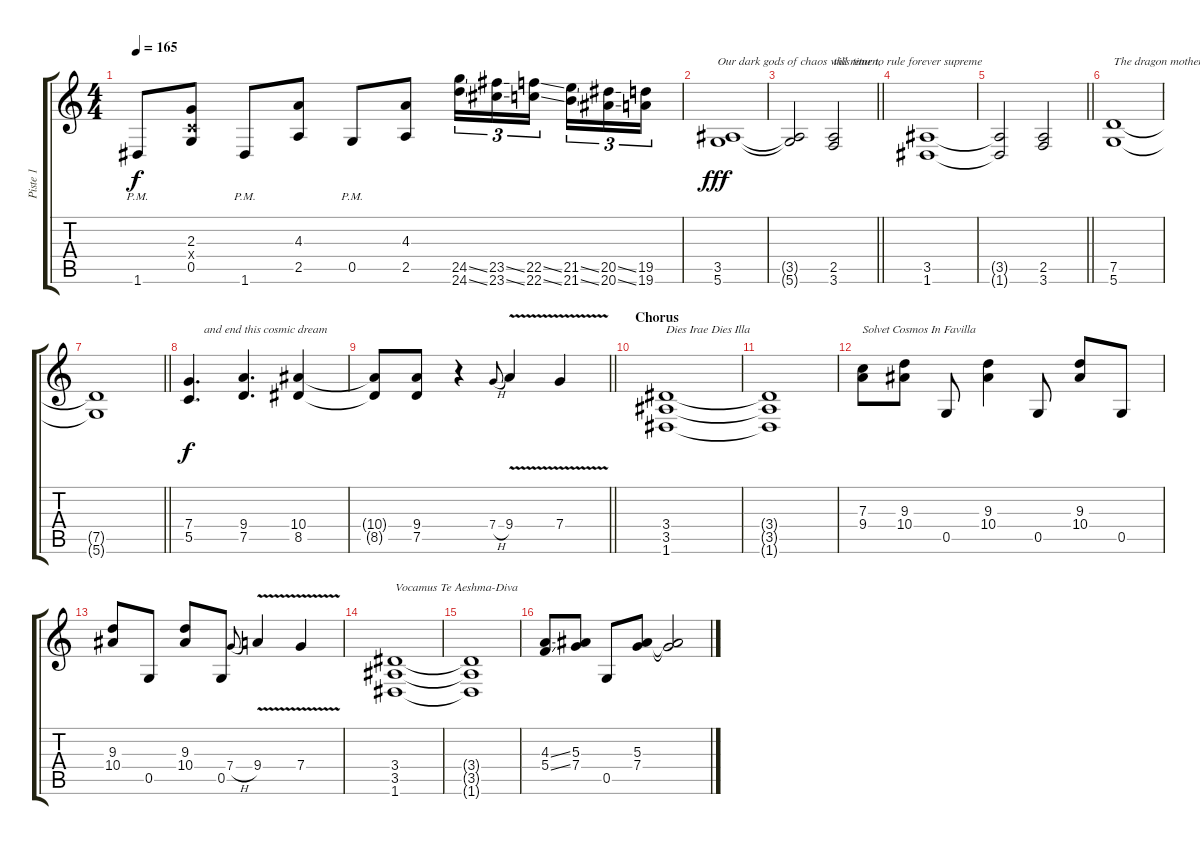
\track ("Piste 1" "Piste 1") {instrument distortionguitar}
\staff {score tabs}
\tuning (D4 A3 F3 C3 G2 D2) {hide}
\ts (4 4)
\tempo 165
\clef g2
\ks c
1.6{pm}.8{dy f} (2.3 0.4{x} 0.5).8 1.6{pm}.8 (4.3 2.5).8 0.5{pm}.8 (4.3 2.5).8 (24.5{ss} 24.6{ss}).16{tu (3 2) volume 16 instrument guitarfretnoise} (23.5{ss} 23.6{ss}).16{tu (3 2)} (22.5{ss} 22.6{ss}).16{tu (3 2) beam splitsecondary} (21.5{ss} 21.6{ss}).16{tu (3 2)} (20.5{ss} 20.6{ss}).16{tu (3 2)} (19.5 19.6).16{tu (3 2)} |
(3.5 5.6).1{txt "Our dark gods of chaos will return," dy fff volume 13 instrument distortionguitar} |
\barLineRight lightlight
(3.5{t} 5.6{t}).2 (2.5 3.6).2{txt "this time to rule forever supreme"} |
(3.5 1.6).1 |
\barLineRight lightlight
(3.5{t} 1.6{t}).2 (2.5 3.6).2 |
(7.5 5.6).1{txt "The dragon mother will then resurrect"} |
\barLineRight lightlight
(7.5{t} 5.6{t}).1 |
(7.4 5.5).4{d txt "     and end this cosmic dream" dy f} (9.4 7.5).4{d} (10.4 8.5).4 |
\barLineRight lightlight
(10.4{t} 8.5{t}).8 (9.4 7.5).8 r.4 7.4{h}.8{gr onbeat} 9.4{v}.4 7.4{v}.4 |
\section ("" "Chorus")
(3.4 3.5 1.6).1{txt "Dies Irae Dies Illa"} |
(3.4{t} 3.5{t} 1.6{t}).1 |
(7.3 9.4).8{txt "Solvet Cosmos In Favilla"} (9.3 10.4).8 0.5.8 (9.3 10.4).4 0.5.8 (9.3 10.4).8 0.5.8 |
(9.3 10.4).8 0.5.8 (9.3 10.4).8 0.5.8 7.4{h}.8{gr onbeat} 9.4{v}.4 7.4{v}.4 |
(3.4 3.5 1.6).1{txt "Vocamus Te Aeshma-Diva"} |
(3.4{t} 3.5{t} 1.6{t}).1 |
(4.3{ss} 5.4{ss}).8 (5.3 7.4).8 0.5.8 (5.3 7.4).8 (5.3{t} 7.4{t}).2
